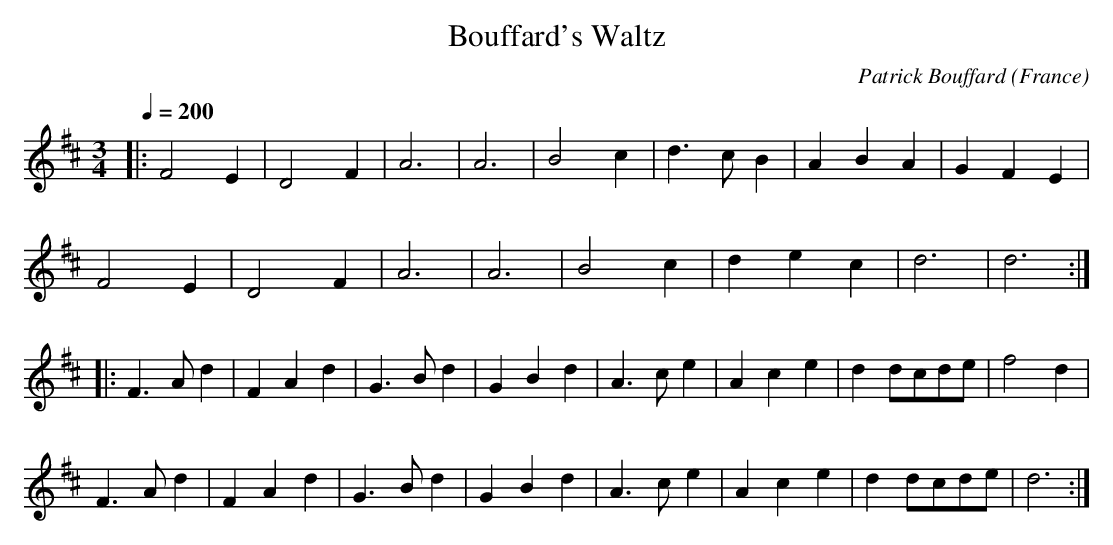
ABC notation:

X:1
T:Bouffard's Waltz
C:Patrick Bouffard
L:1/4
M:3/4
O:France
Q:200
K:D
|:F2E|D2F|A3|A3|B2c|d>cB|ABA|GFE|
F2E|D2F|A3|A3|B2c|dec|d3|d3:|
|:F>Ad|FAd|G>Bd|GBd|A>ce|Ace|dd/c/d/e/|f2d|
F>Ad|FAd|G>Bd|GBd|A>ce|Ace|dd/c/d/e/|d3:|
